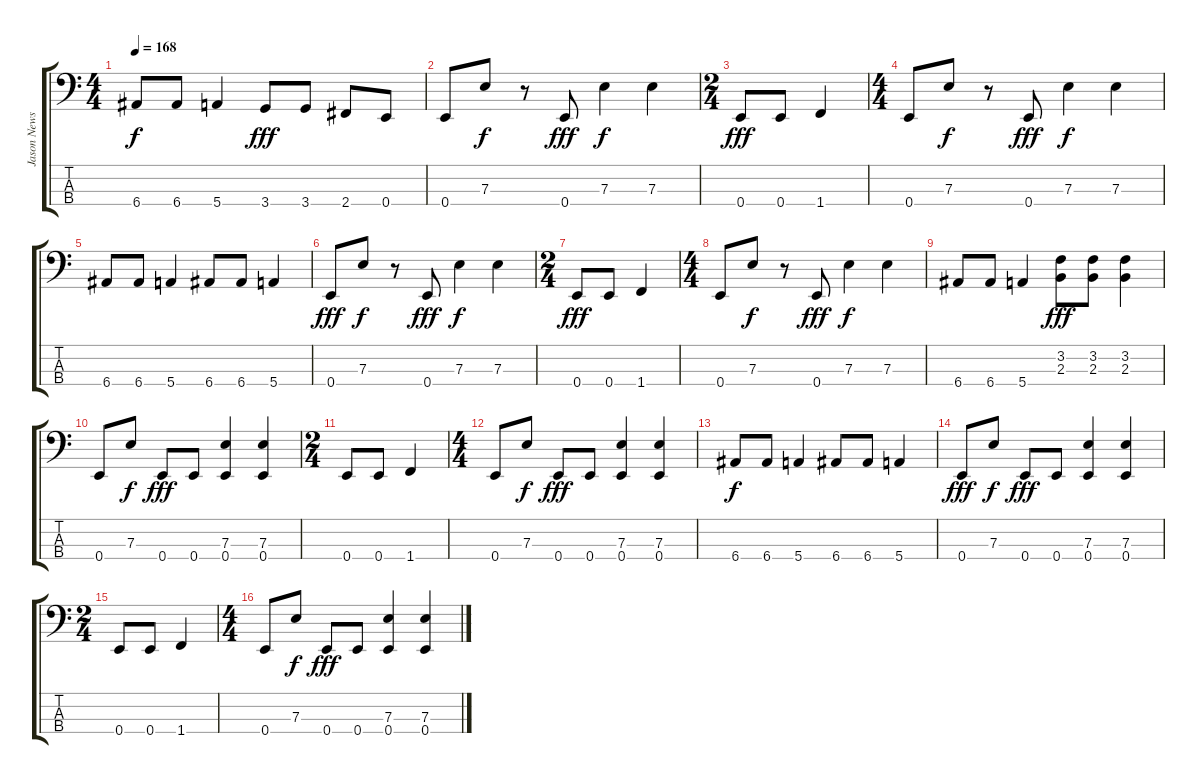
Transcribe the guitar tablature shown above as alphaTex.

\track ("Jason Newsted/Cliff Burton Bass" "Jason News") {instrument electricbasspick}
\staff {score tabs}
\tuning (G2 D2 A1 E1) {hide}
\ts (4 4)
\tempo 168
\clef f4
\ks c
6.4.8{dy f} 6.4.8 5.4.4 3.4.8{dy fff} 3.4.8 2.4.8 0.4.8 |
0.4.8 7.3.8{dy f} r.8 0.4.8{dy fff} 7.3.4{dy f} 7.3.4 |
\ts (2 4)
0.4.8{dy fff} 0.4.8 1.4.4 |
\ts (4 4)
0.4.8 7.3.8{dy f} r.8 0.4.8{dy fff} 7.3.4{dy f} 7.3.4 |
6.4.8 6.4.8 5.4.4 6.4.8 6.4.8 5.4.4 |
0.4.8{dy fff} 7.3.8{dy f} r.8 0.4.8{dy fff} 7.3.4{dy f} 7.3.4 |
\ts (2 4)
0.4.8{dy fff} 0.4.8 1.4.4 |
\ts (4 4)
0.4.8 7.3.8{dy f} r.8 0.4.8{dy fff} 7.3.4{dy f} 7.3.4 |
6.4.8 6.4.8 5.4.4 (3.2 2.3).8{dy fff} (3.2 2.3).8 (3.2 2.3).4 |
0.4.8 7.3.8{dy f} 0.4.8{dy fff} 0.4.8 (7.3 0.4).4 (7.3 0.4).4 |
\ts (2 4)
0.4.8 0.4.8 1.4.4 |
\ts (4 4)
0.4.8 7.3.8{dy f} 0.4.8{dy fff} 0.4.8 (7.3 0.4).4 (7.3 0.4).4 |
6.4.8{dy f} 6.4.8 5.4.4 6.4.8 6.4.8 5.4.4 |
0.4.8{dy fff} 7.3.8{dy f} 0.4.8{dy fff} 0.4.8 (7.3 0.4).4 (7.3 0.4).4 |
\ts (2 4)
0.4.8 0.4.8 1.4.4 |
\ts (4 4)
0.4.8 7.3.8{dy f} 0.4.8{dy fff} 0.4.8 (7.3 0.4).4 (7.3 0.4).4
